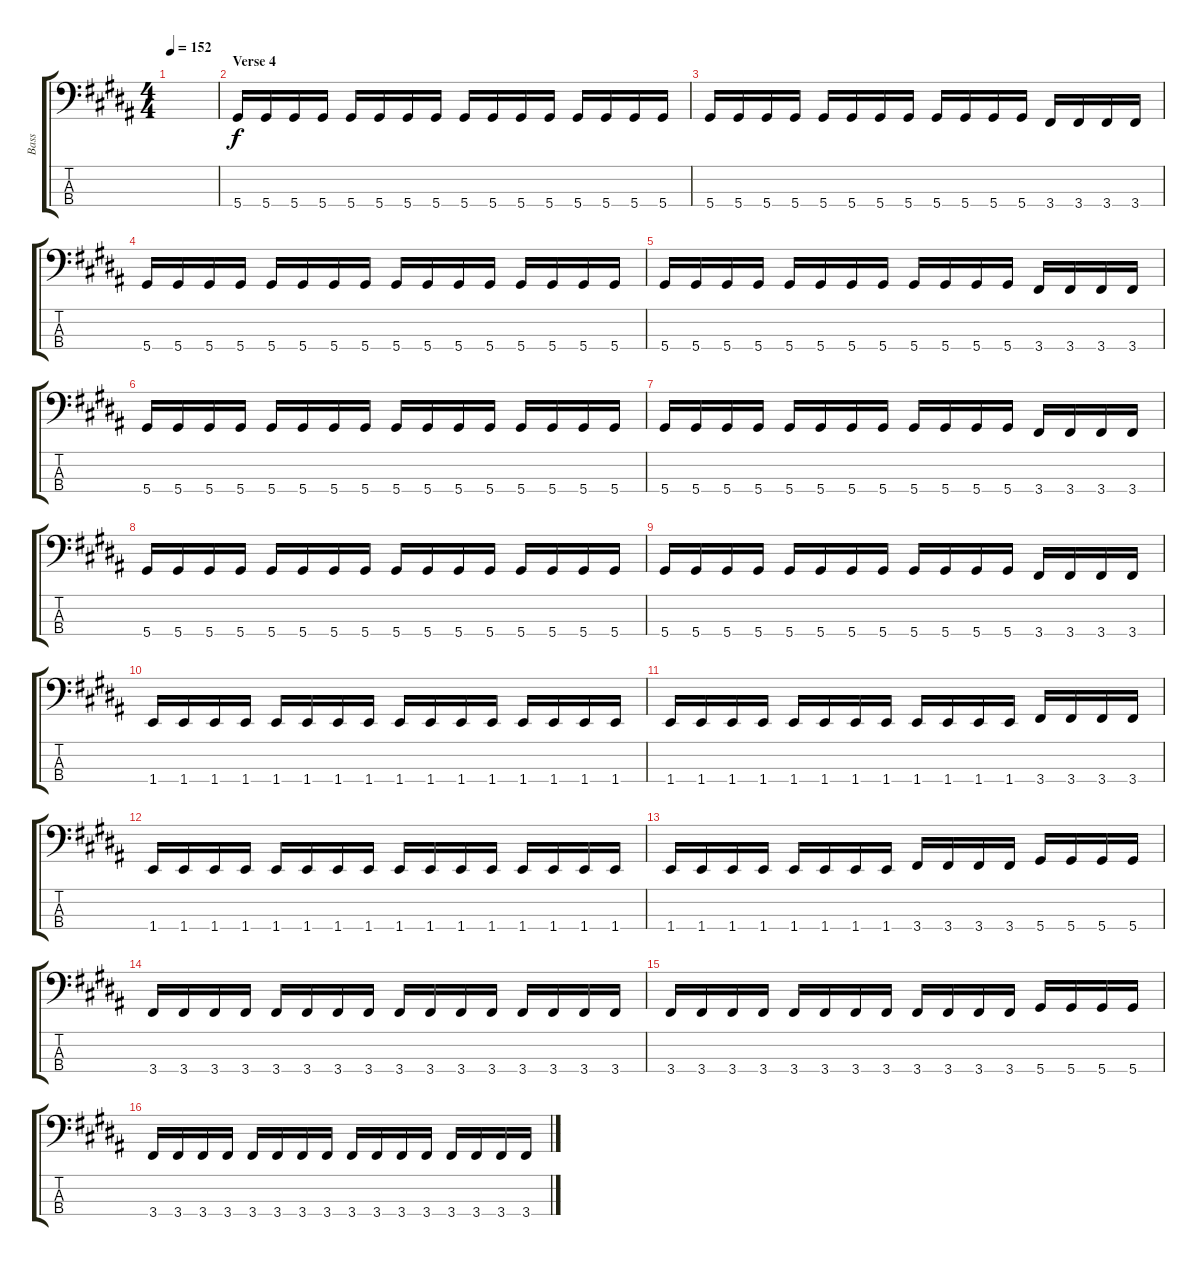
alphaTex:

\track ("Bass" "Bass") {instrument fretlessbass}
\staff {score tabs}
\tuning (Gb2 Db2 Ab1 Eb1) {hide}
\ts (4 4)
\tempo 152
\clef f4
\ks b
|
\section ("" "Verse 4")
5.4.16{instrument electricbasspick} 5.4.16 5.4.16 5.4.16 5.4.16 5.4.16 5.4.16 5.4.16 5.4.16 5.4.16 5.4.16 5.4.16 5.4.16 5.4.16 5.4.16 5.4.16 |
5.4.16 5.4.16 5.4.16 5.4.16 5.4.16 5.4.16 5.4.16 5.4.16 5.4.16 5.4.16 5.4.16 5.4.16 3.4.16 3.4.16 3.4.16 3.4.16 |
5.4.16 5.4.16 5.4.16 5.4.16 5.4.16 5.4.16 5.4.16 5.4.16 5.4.16 5.4.16 5.4.16 5.4.16 5.4.16 5.4.16 5.4.16 5.4.16 |
5.4.16 5.4.16 5.4.16 5.4.16 5.4.16 5.4.16 5.4.16 5.4.16 5.4.16 5.4.16 5.4.16 5.4.16 3.4.16 3.4.16 3.4.16 3.4.16 |
5.4.16 5.4.16 5.4.16 5.4.16 5.4.16 5.4.16 5.4.16 5.4.16 5.4.16 5.4.16 5.4.16 5.4.16 5.4.16 5.4.16 5.4.16 5.4.16 |
5.4.16 5.4.16 5.4.16 5.4.16 5.4.16 5.4.16 5.4.16 5.4.16 5.4.16 5.4.16 5.4.16 5.4.16 3.4.16 3.4.16 3.4.16 3.4.16 |
5.4.16 5.4.16 5.4.16 5.4.16 5.4.16 5.4.16 5.4.16 5.4.16 5.4.16 5.4.16 5.4.16 5.4.16 5.4.16 5.4.16 5.4.16 5.4.16 |
5.4.16 5.4.16 5.4.16 5.4.16 5.4.16 5.4.16 5.4.16 5.4.16 5.4.16 5.4.16 5.4.16 5.4.16 3.4.16 3.4.16 3.4.16 3.4.16 |
1.4.16 1.4.16 1.4.16 1.4.16 1.4.16 1.4.16 1.4.16 1.4.16 1.4.16 1.4.16 1.4.16 1.4.16 1.4.16 1.4.16 1.4.16 1.4.16 |
1.4.16 1.4.16 1.4.16 1.4.16 1.4.16 1.4.16 1.4.16 1.4.16 1.4.16 1.4.16 1.4.16 1.4.16 3.4.16 3.4.16 3.4.16 3.4.16 |
1.4.16 1.4.16 1.4.16 1.4.16 1.4.16 1.4.16 1.4.16 1.4.16 1.4.16 1.4.16 1.4.16 1.4.16 1.4.16 1.4.16 1.4.16 1.4.16 |
1.4.16 1.4.16 1.4.16 1.4.16 1.4.16 1.4.16 1.4.16 1.4.16 3.4.16 3.4.16 3.4.16 3.4.16 5.4.16 5.4.16 5.4.16 5.4.16 |
3.4.16 3.4.16 3.4.16 3.4.16 3.4.16 3.4.16 3.4.16 3.4.16 3.4.16 3.4.16 3.4.16 3.4.16 3.4.16 3.4.16 3.4.16 3.4.16 |
3.4.16 3.4.16 3.4.16 3.4.16 3.4.16 3.4.16 3.4.16 3.4.16 3.4.16 3.4.16 3.4.16 3.4.16 5.4.16 5.4.16 5.4.16 5.4.16 |
3.4.16 3.4.16 3.4.16 3.4.16 3.4.16 3.4.16 3.4.16 3.4.16 3.4.16 3.4.16 3.4.16 3.4.16 3.4.16 3.4.16 3.4.16 3.4.16
